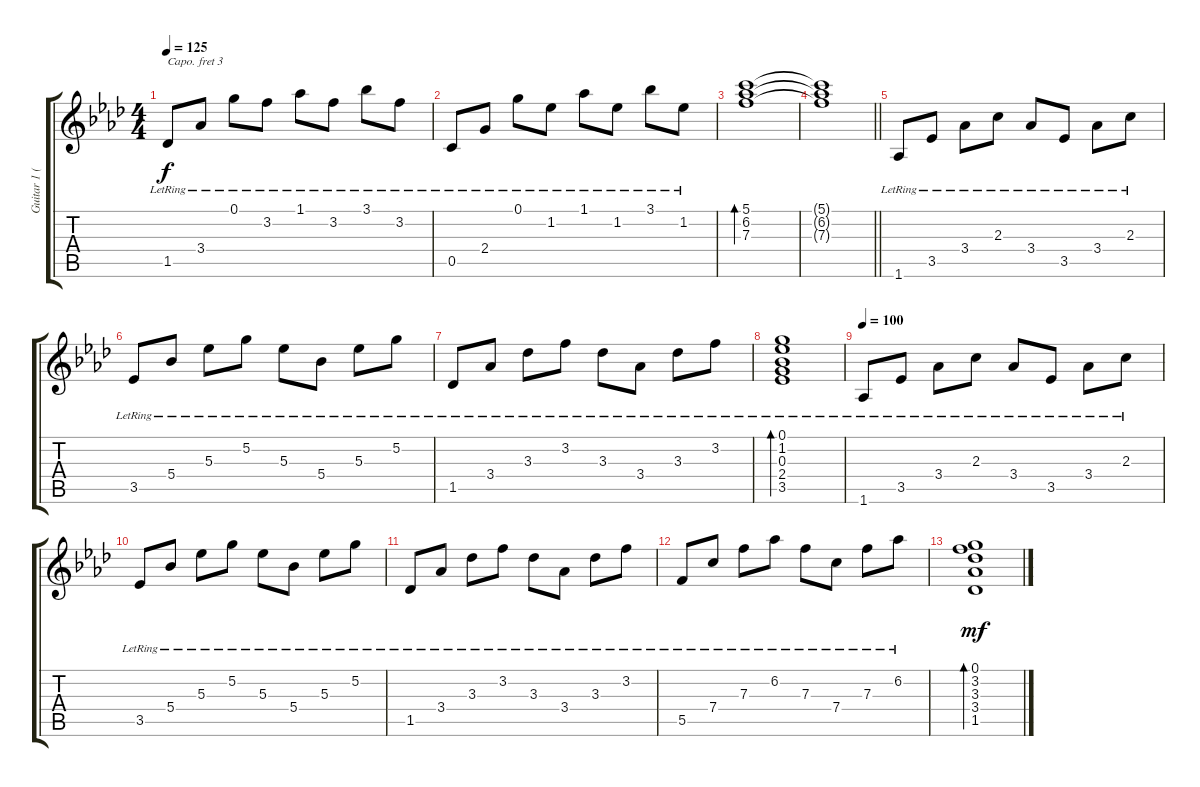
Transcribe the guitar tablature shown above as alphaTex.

\track ("Guitar 1 (acous. w/capo 3) || Aria Acous" "Guitar 1 (") {instrument acousticguitarsteel}
\staff {score tabs}
\capo 3
\tuning (E4 B3 G3 D3 A2 E2) {hide}
\ts (4 4)
\tempo 125
\clef g2
\ks ab
1.5{lr}.8{dy f} 3.4{lr}.8 0.1{lr}.8 3.2{lr}.8 1.1{lr}.8 3.2{lr}.8 3.1{lr}.8 3.2{lr}.8 |
0.5{lr}.8 2.4{lr}.8 0.1{lr}.8 1.2{lr}.8 1.1{lr}.8 1.2{lr}.8 3.1{lr}.8 1.2{lr}.8 |
(5.1 6.2 7.3).1{bd 60} |
\barLineRight lightlight
(5.1{t} 6.2{t} 7.3{t}).1{volume 7} |
1.6{lr}.8{volume 13} 3.5{lr}.8 3.4{lr}.8 2.3{lr}.8 3.4{lr}.8 3.5{lr}.8 3.4{lr}.8 2.3{lr}.8 |
3.5{lr}.8 5.4{lr}.8 5.3{lr}.8 5.2{lr}.8 5.3{lr}.8 5.4{lr}.8 5.3{lr}.8 5.2{lr}.8 |
1.5{lr}.8 3.4{lr}.8 3.3{lr}.8 3.2{lr}.8 3.3{lr}.8 3.4{lr}.8 3.3{lr}.8 3.2{lr}.8 |
(0.1{lr} 1.2{lr} 0.3{lr} 2.4{lr} 3.5{lr}).1{bd 60} |
\tempo 100
1.6{lr}.8 3.5{lr}.8 3.4{lr}.8 2.3{lr}.8 3.4{lr}.8 3.5{lr}.8 3.4{lr}.8 2.3{lr}.8 |
3.5{lr}.8 5.4{lr}.8 5.3{lr}.8 5.2{lr}.8 5.3{lr}.8 5.4{lr}.8 5.3{lr}.8 5.2{lr}.8 |
1.5{lr}.8 3.4{lr}.8 3.3{lr}.8 3.2{lr}.8 3.3{lr}.8 3.4{lr}.8 3.3{lr}.8 3.2{lr}.8 |
5.5{lr}.8 7.4{lr}.8 7.3{lr}.8 6.2{lr}.8 7.3{lr}.8 7.4{lr}.8 7.3{lr}.8 6.2{lr}.8 |
(0.1 3.2 3.3 3.4 1.5).1{bd 240 dy mf}
